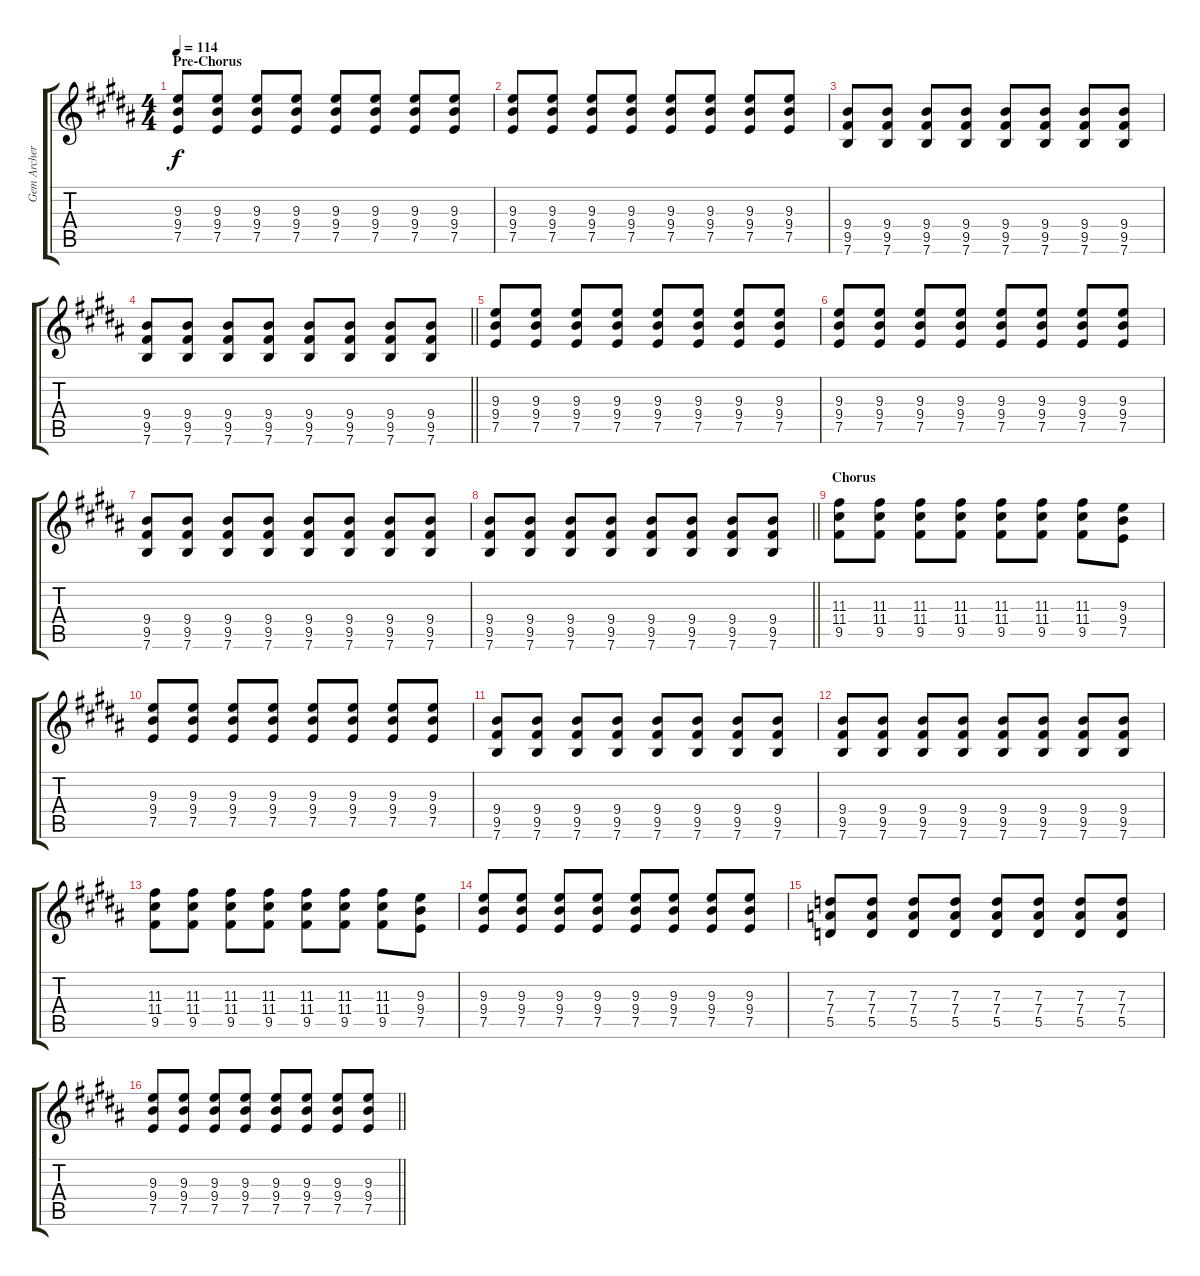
\track ("Gem Archer" "Gem Archer") {instrument distortionguitar}
\staff {score tabs}
\tuning (E4 B3 G3 D3 A2 E2) {hide}
\ts (4 4)
\section ("" "Pre-Chorus")
\tempo 114
\clef g2
\ks b
(9.3 9.4 7.5).8{dy f} (9.3 9.4 7.5).8 (9.3 9.4 7.5).8 (9.3 9.4 7.5).8 (9.3 9.4 7.5).8 (9.3 9.4 7.5).8 (9.3 9.4 7.5).8 (9.3 9.4 7.5).8 |
(9.3 9.4 7.5).8 (9.3 9.4 7.5).8 (9.3 9.4 7.5).8 (9.3 9.4 7.5).8 (9.3 9.4 7.5).8 (9.3 9.4 7.5).8 (9.3 9.4 7.5).8 (9.3 9.4 7.5).8 |
(9.4 9.5 7.6).8 (9.4 9.5 7.6).8 (9.4 9.5 7.6).8 (9.4 9.5 7.6).8 (9.4 9.5 7.6).8 (9.4 9.5 7.6).8 (9.4 9.5 7.6).8 (9.4 9.5 7.6).8 |
\barLineRight lightlight
(9.4 9.5 7.6).8 (9.4 9.5 7.6).8 (9.4 9.5 7.6).8 (9.4 9.5 7.6).8 (9.4 9.5 7.6).8 (9.4 9.5 7.6).8 (9.4 9.5 7.6).8 (9.4 9.5 7.6).8 |
(9.3 9.4 7.5).8 (9.3 9.4 7.5).8 (9.3 9.4 7.5).8 (9.3 9.4 7.5).8 (9.3 9.4 7.5).8 (9.3 9.4 7.5).8 (9.3 9.4 7.5).8 (9.3 9.4 7.5).8 |
(9.3 9.4 7.5).8 (9.3 9.4 7.5).8 (9.3 9.4 7.5).8 (9.3 9.4 7.5).8 (9.3 9.4 7.5).8 (9.3 9.4 7.5).8 (9.3 9.4 7.5).8 (9.3 9.4 7.5).8 |
(9.4 9.5 7.6).8 (9.4 9.5 7.6).8 (9.4 9.5 7.6).8 (9.4 9.5 7.6).8 (9.4 9.5 7.6).8 (9.4 9.5 7.6).8 (9.4 9.5 7.6).8 (9.4 9.5 7.6).8 |
\barLineRight lightlight
(9.4 9.5 7.6).8 (9.4 9.5 7.6).8 (9.4 9.5 7.6).8 (9.4 9.5 7.6).8 (9.4 9.5 7.6).8 (9.4 9.5 7.6).8 (9.4 9.5 7.6).8 (9.4 9.5 7.6).8 |
\section ("" "Chorus")
(11.3 11.4 9.5).8 (11.3 11.4 9.5).8 (11.3 11.4 9.5).8 (11.3 11.4 9.5).8 (11.3 11.4 9.5).8 (11.3 11.4 9.5).8 (11.3 11.4 9.5).8 (9.3 9.4 7.5).8 |
(9.3 9.4 7.5).8 (9.3 9.4 7.5).8 (9.3 9.4 7.5).8 (9.3 9.4 7.5).8 (9.3 9.4 7.5).8 (9.3 9.4 7.5).8 (9.3 9.4 7.5).8 (9.3 9.4 7.5).8 |
(9.4 9.5 7.6).8 (9.4 9.5 7.6).8 (9.4 9.5 7.6).8 (9.4 9.5 7.6).8 (9.4 9.5 7.6).8 (9.4 9.5 7.6).8 (9.4 9.5 7.6).8 (9.4 9.5 7.6).8 |
(9.4 9.5 7.6).8 (9.4 9.5 7.6).8 (9.4 9.5 7.6).8 (9.4 9.5 7.6).8 (9.4 9.5 7.6).8 (9.4 9.5 7.6).8 (9.4 9.5 7.6).8 (9.4 9.5 7.6).8 |
(11.3 11.4 9.5).8 (11.3 11.4 9.5).8 (11.3 11.4 9.5).8 (11.3 11.4 9.5).8 (11.3 11.4 9.5).8 (11.3 11.4 9.5).8 (11.3 11.4 9.5).8 (9.3 9.4 7.5).8 |
(9.3 9.4 7.5).8 (9.3 9.4 7.5).8 (9.3 9.4 7.5).8 (9.3 9.4 7.5).8 (9.3 9.4 7.5).8 (9.3 9.4 7.5).8 (9.3 9.4 7.5).8 (9.3 9.4 7.5).8 |
(7.3 7.4 5.5).8 (7.3 7.4 5.5).8 (7.3 7.4 5.5).8 (7.3 7.4 5.5).8 (7.3 7.4 5.5).8 (7.3 7.4 5.5).8 (7.3 7.4 5.5).8 (7.3 7.4 5.5).8 |
\barLineRight lightlight
(9.3 9.4 7.5).8 (9.3 9.4 7.5).8 (9.3 9.4 7.5).8 (9.3 9.4 7.5).8 (9.3 9.4 7.5).8 (9.3 9.4 7.5).8 (9.3 9.4 7.5).8 (9.3 9.4 7.5).8
